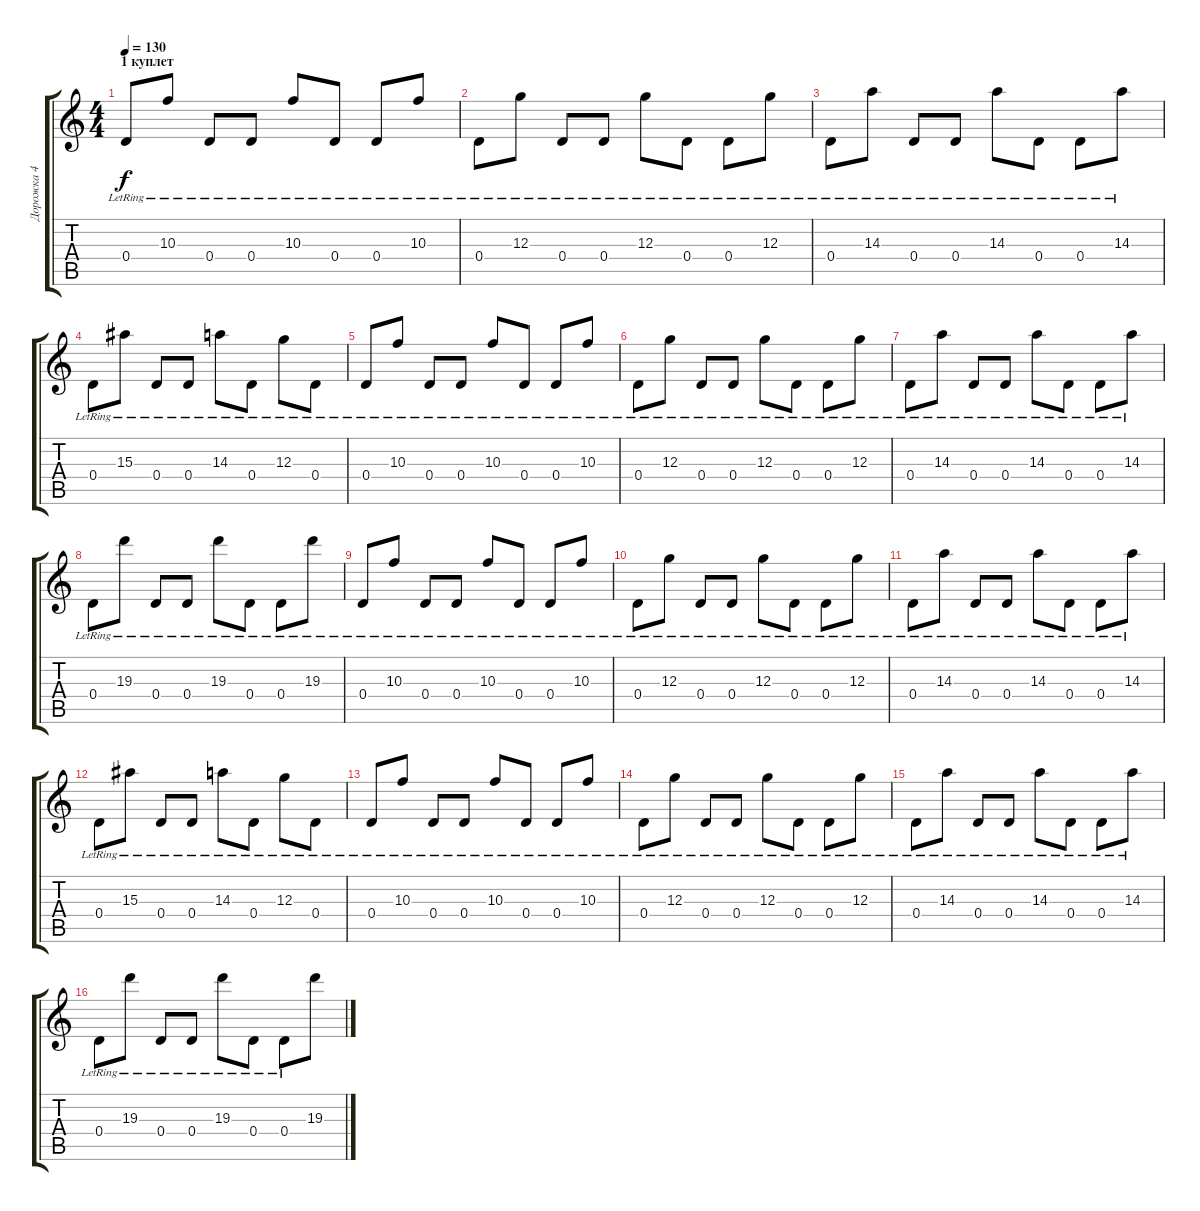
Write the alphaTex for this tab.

\track ("Дорожка 4" "Дорожка 4") {instrument electricguitarclean}
\staff {score tabs}
\tuning (E4 B3 G3 D3 A2 E2) {hide}
\ts (4 4)
\section ("" "1 куплет")
\tempo 130
\clef g2
\ks c
0.4{lr}.8{dy f} 10.3{lr}.8 0.4{lr}.8 0.4{lr}.8 10.3{lr}.8 0.4{lr}.8 0.4{lr}.8 10.3{lr}.8 |
0.4{lr}.8 12.3{lr}.8 0.4{lr}.8 0.4{lr}.8 12.3{lr}.8 0.4{lr}.8 0.4{lr}.8 12.3{lr}.8 |
0.4{lr}.8 14.3{lr}.8 0.4{lr}.8 0.4{lr}.8 14.3{lr}.8 0.4{lr}.8 0.4{lr}.8 14.3{lr}.8 |
0.4{lr}.8 15.3{lr}.8 0.4{lr}.8 0.4{lr}.8 14.3{lr}.8 0.4{lr}.8 12.3{lr}.8 0.4{lr}.8 |
0.4{lr}.8 10.3{lr}.8 0.4{lr}.8 0.4{lr}.8 10.3{lr}.8 0.4{lr}.8 0.4{lr}.8 10.3{lr}.8 |
0.4{lr}.8 12.3{lr}.8 0.4{lr}.8 0.4{lr}.8 12.3{lr}.8 0.4{lr}.8 0.4{lr}.8 12.3{lr}.8 |
0.4{lr}.8 14.3{lr}.8 0.4{lr}.8 0.4{lr}.8 14.3{lr}.8 0.4{lr}.8 0.4{lr}.8 14.3{lr}.8 |
0.4{lr}.8 19.3{lr}.8 0.4{lr}.8 0.4{lr}.8 19.3{lr}.8 0.4{lr}.8 0.4{lr}.8 19.3{lr}.8 |
0.4{lr}.8 10.3{lr}.8 0.4{lr}.8 0.4{lr}.8 10.3{lr}.8 0.4{lr}.8 0.4{lr}.8 10.3{lr}.8 |
0.4{lr}.8 12.3{lr}.8 0.4{lr}.8 0.4{lr}.8 12.3{lr}.8 0.4{lr}.8 0.4{lr}.8 12.3{lr}.8 |
0.4{lr}.8 14.3{lr}.8 0.4{lr}.8 0.4{lr}.8 14.3{lr}.8 0.4{lr}.8 0.4{lr}.8 14.3{lr}.8 |
0.4{lr}.8 15.3{lr}.8 0.4{lr}.8 0.4{lr}.8 14.3{lr}.8 0.4{lr}.8 12.3{lr}.8 0.4{lr}.8 |
0.4{lr}.8 10.3{lr}.8 0.4{lr}.8 0.4{lr}.8 10.3{lr}.8 0.4{lr}.8 0.4{lr}.8 10.3{lr}.8 |
0.4{lr}.8 12.3{lr}.8 0.4{lr}.8 0.4{lr}.8 12.3{lr}.8 0.4{lr}.8 0.4{lr}.8 12.3{lr}.8 |
0.4{lr}.8 14.3{lr}.8 0.4{lr}.8 0.4{lr}.8 14.3{lr}.8 0.4{lr}.8 0.4{lr}.8 14.3{lr}.8 |
0.4{lr}.8 19.3{lr}.8 0.4{lr}.8 0.4{lr}.8 19.3{lr}.8 0.4{lr}.8 0.4{lr}.8 19.3.8
